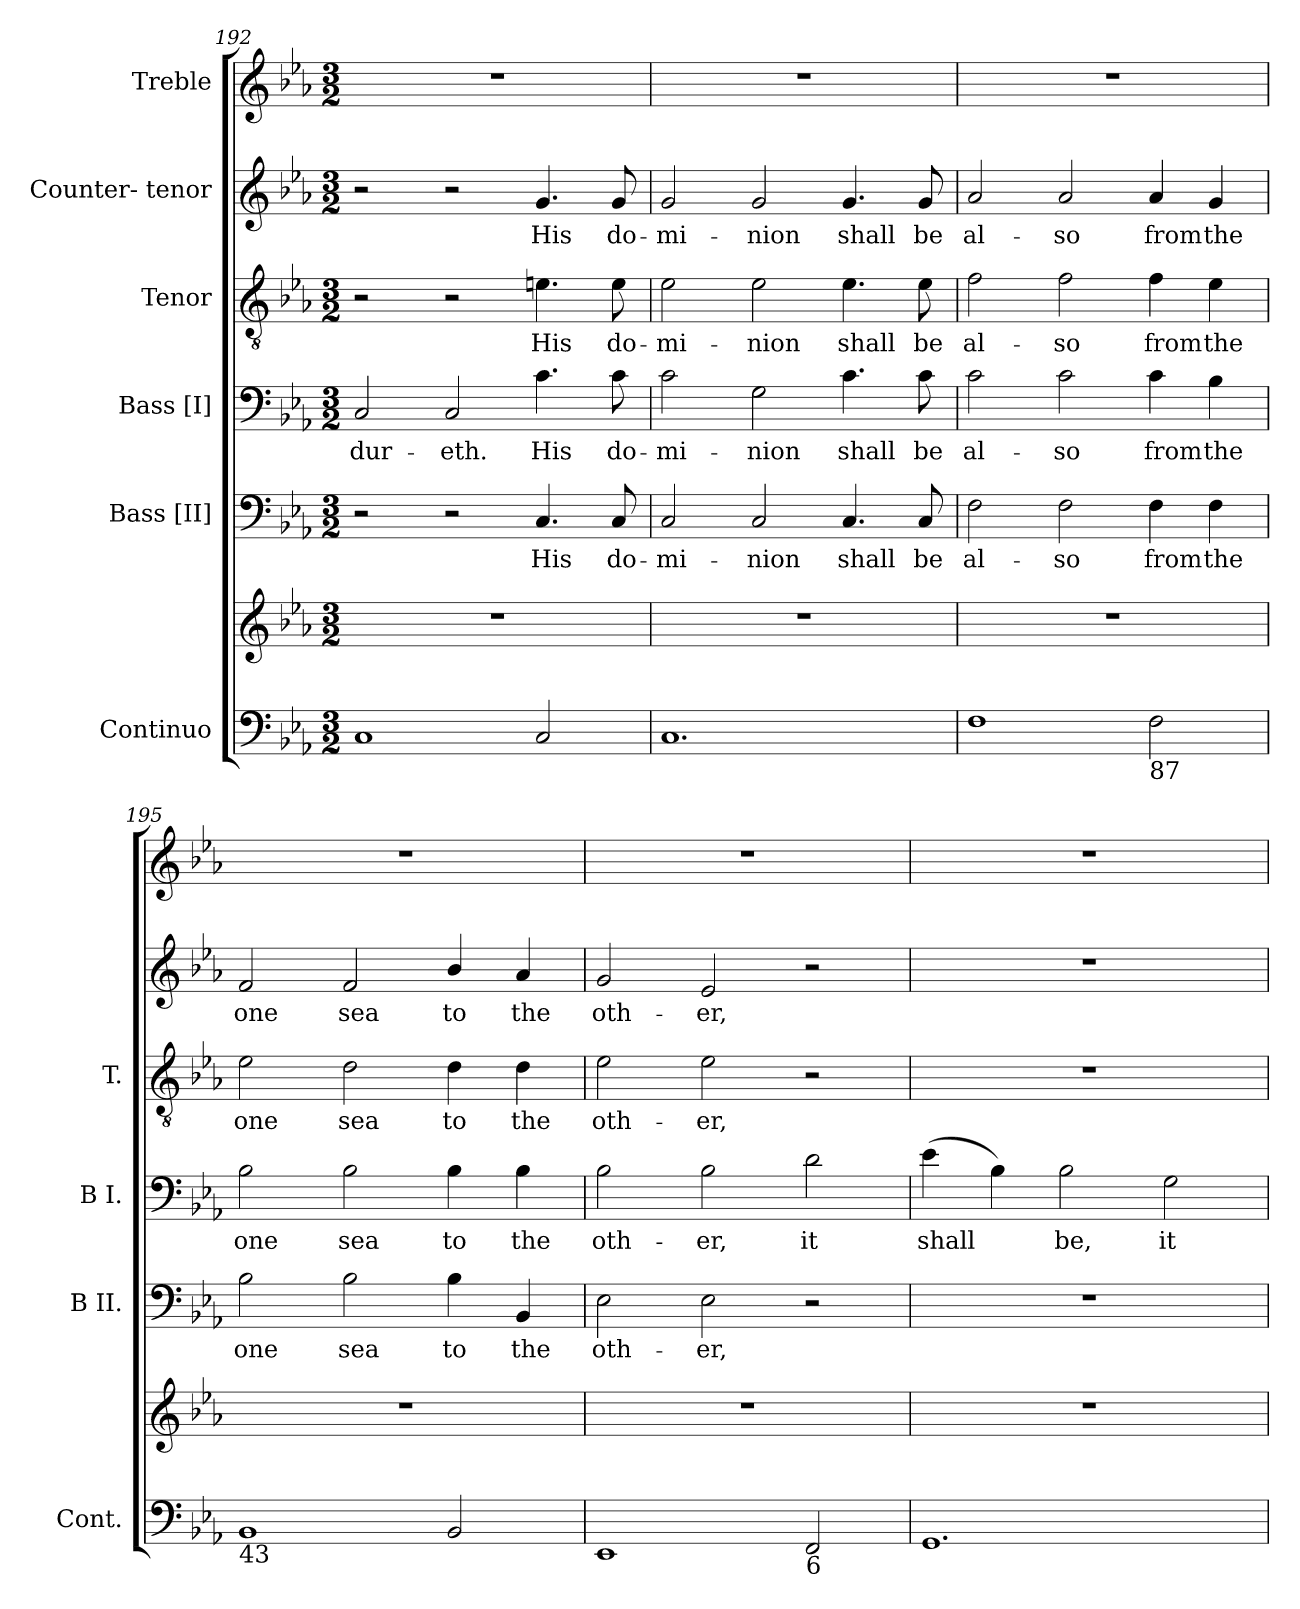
**kern	**kern	**kern	**text	**kern	**text	**kern	**text	**kern	**text	**kern
*part6	*part6	*part5	*part5	*part4	*part4	*part3	*part3	*part2	*part2	*part1
*staff7	*staff6	*staff5	*staff5	*staff4	*staff4	*staff3	*staff3	*staff2	*staff2	*staff1
*I"Continuo	*	*I"Bass [II]	*	*I"Bass [I]	*	*I"Tenor	*	*I"Counter- tenor	*	*I"Treble
*I'Cont.	*	*I'B II.	*	*I'B I.	*	*I'T.	*	*	*	*
*clefF4	*clefG2	*clefF4	*	*clefF4	*	*clefGv2	*	*clefG2	*	*clefG2
*	*	*	*	*	*	*ITrd7c12	*	*	*	*
*k[b-e-a-]	*k[b-e-a-]	*k[b-e-a-]	*	*k[b-e-a-]	*	*k[b-e-a-]	*	*k[b-e-a-]	*	*k[b-e-a-]
*E-:	*E-:	*E-:	*	*E-:	*	*E-:	*	*E-:	*	*E-:
*M3/2	*M3/2	*M3/2	*	*M3/2	*	*M3/2	*	*M3/2	*	*M3/2
=192	=192	=192	=192	=192	=192	=192	=192	=192	=192	=192
!	!LO:N:vis=1	!	!	!	!	!	!	!	!	!
!	!	!	!	!	!LO:LY:b:color=#000000	!	!	!	!	!LO:N:vis=1
1Ci	1.r	2r	.	2Ci/	-dur-	2r	.	2r	.	1.r
!	!	!	!	!	!LO:LY:b:color=#000000	!	!	!	!	!
.	.	2r	.	2Ci/	-eth.	2r	.	2r	.	.
!	!	!	!LO:LY:b:color=#000000	!	!	!	!	!	!	!
!	!	!	!	!	!LO:LY:b:color=#000000	!	!	!	!	!
!	!	!	!	!	!	!	!LO:LY:b:color=#000000	!	!	!
!	!	!	!	!	!	!	!	!	!LO:LY:b:color=#000000	!
2Ci/	.	4.Ci/	His	4.ci\	His	4.Eni\	His	4.gi/	His	.
!	!	!	!LO:LY:b:color=#000000	!	!	!	!	!	!	!
!	!	!	!	!	!LO:LY:b:color=#000000	!	!	!	!	!
!	!	!	!	!	!	!	!LO:LY:b:color=#000000	!	!	!
!	!	!	!	!	!	!	!	!	!LO:LY:b:color=#000000	!
.	.	8Ci/	do-	8ci\	do-	8Ei\	do-	8gi/	do-	.
!!LO:LB:g=z
=193	=193	=193	=193	=193	=193	=193	=193	=193	=193	=193
!	!LO:N:vis=1	!	!	!	!	!	!	!	!	!
!	!	!	!LO:LY:b:color=#000000	!	!	!	!	!	!	!
!	!	!	!	!	!LO:LY:b:color=#000000	!	!	!	!	!
!	!	!	!	!	!	!	!LO:LY:b:color=#000000	!	!	!
!	!	!	!	!	!	!	!	!	!LO:LY:b:color=#000000	!LO:N:vis=1
1.Ci	1.r	2Ci/	-mi-	2ci\	-mi-	2E-i\	-mi-	2gi/	-mi-	1.r
!	!	!	!LO:LY:b:color=#000000	!	!	!	!	!	!	!
!	!	!	!	!	!LO:LY:b:color=#000000	!	!	!	!	!
!	!	!	!	!	!	!	!LO:LY:b:color=#000000	!	!	!
!	!	!	!	!	!	!	!	!	!LO:LY:b:color=#000000	!
.	.	2Ci/	-nion	2Gi\	-nion	2E-i\	-nion	2gi/	-nion	.
!	!	!	!LO:LY:b:color=#000000	!	!	!	!	!	!	!
!	!	!	!	!	!LO:LY:b:color=#000000	!	!	!	!	!
!	!	!	!	!	!	!	!LO:LY:b:color=#000000	!	!	!
!	!	!	!	!	!	!	!	!	!LO:LY:b:color=#000000	!
.	.	4.Ci/	shall	4.ci\	shall	4.E-i\	shall	4.gi/	shall	.
!	!	!	!LO:LY:b:color=#000000	!	!	!	!	!	!	!
!	!	!	!	!	!LO:LY:b:color=#000000	!	!	!	!	!
!	!	!	!	!	!	!	!LO:LY:b:color=#000000	!	!	!
!	!	!	!	!	!	!	!	!	!LO:LY:b:color=#000000	!
.	.	8Ci/	be	8ci\	be	8E-i\	be	8gi/	be	.
=194	=194	=194	=194	=194	=194	=194	=194	=194	=194	=194
!	!LO:N:vis=1	!	!	!	!	!	!	!	!	!
!	!	!	!LO:LY:b:color=#000000	!	!	!	!	!	!	!
!	!	!	!	!	!LO:LY:b:color=#000000	!	!	!	!	!
!	!	!	!	!	!	!	!LO:LY:b:color=#000000	!	!	!
!	!	!	!	!	!	!	!	!	!LO:LY:b:color=#000000	!LO:N:vis=1
1Fi	1.r	2Fi\	al-	2ci\	al-	2Fi\	al-	2a-i/	al-	1.r
!	!	!	!LO:LY:b:color=#000000	!	!	!	!	!	!	!
!	!	!	!	!	!LO:LY:b:color=#000000	!	!	!	!	!
!	!	!	!	!	!	!	!LO:LY:b:color=#000000	!	!	!
!	!	!	!	!	!	!	!	!	!LO:LY:b:color=#000000	!
.	.	2Fi\	-so	2ci\	-so	2Fi\	-so	2a-i/	-so	.
!	!	!	!LO:LY:b:color=#000000	!	!	!	!	!	!	!
!	!	!	!	!	!LO:LY:b:color=#000000	!	!	!	!	!
!	!	!	!	!	!	!	!LO:LY:b:color=#000000	!	!	!
!LO:TX:b:t=87	!	!	!	!	!	!	!	!	!	!
!	!	!	!	!	!	!	!	!	!LO:LY:b:color=#000000	!
2Fi\	.	4Fi\	from	4ci\	from	4Fi\	from	4a-i/	from	.
!	!	!	!LO:LY:b:color=#000000	!	!	!	!	!	!	!
!	!	!	!	!	!LO:LY:b:color=#000000	!	!	!	!	!
!	!	!	!	!	!	!	!LO:LY:b:color=#000000	!	!	!
!	!	!	!	!	!	!	!	!	!LO:LY:b:color=#000000	!
.	.	4Fi\	the	4B-i\	the	4E-i\	the	4gi/	the	.
=195	=195	=195	=195	=195	=195	=195	=195	=195	=195	=195
!	!LO:N:vis=1	!	!	!	!	!	!	!	!	!
!	!	!	!LO:LY:b:color=#000000	!	!	!	!	!	!	!
!	!	!	!	!	!LO:LY:b:color=#000000	!	!	!	!	!
!	!	!	!	!	!	!	!LO:LY:b:color=#000000	!	!	!
!LO:TX:b:t=43	!	!	!	!	!	!	!	!	!	!
!	!	!	!	!	!	!	!	!	!LO:LY:b:color=#000000	!LO:N:vis=1
1BB-i	1.r	2B-i\	one	2B-i\	one	2E-i\	one	2fi/	one	1.r
!	!	!	!LO:LY:b:color=#000000	!	!	!	!	!	!	!
!	!	!	!	!	!LO:LY:b:color=#000000	!	!	!	!	!
!	!	!	!	!	!	!	!LO:LY:b:color=#000000	!	!	!
!	!	!	!	!	!	!	!	!	!LO:LY:b:color=#000000	!
.	.	2B-i\	sea	2B-i\	sea	2Di\	sea	2fi/	sea	.
!	!	!	!LO:LY:b:color=#000000	!	!	!	!	!	!	!
!	!	!	!	!	!LO:LY:b:color=#000000	!	!	!	!	!
!	!	!	!	!	!	!	!LO:LY:b:color=#000000	!	!	!
!	!	!	!	!	!	!	!	!	!LO:LY:b:color=#000000	!
2BB-i/	.	4B-i\	to	4B-i\	to	4Di\	to	4b-i/	to	.
!	!	!	!LO:LY:b:color=#000000	!	!	!	!	!	!	!
!	!	!	!	!	!LO:LY:b:color=#000000	!	!	!	!	!
!	!	!	!	!	!	!	!LO:LY:b:color=#000000	!	!	!
!	!	!	!	!	!	!	!	!	!LO:LY:b:color=#000000	!
.	.	4BB-i/	the	4B-i\	the	4Di\	the	4a-i/	the	.
=196	=196	=196	=196	=196	=196	=196	=196	=196	=196	=196
!	!LO:N:vis=1	!	!	!	!	!	!	!	!	!
!	!	!	!LO:LY:b:color=#000000	!	!	!	!	!	!	!
!	!	!	!	!	!LO:LY:b:color=#000000	!	!	!	!	!
!	!	!	!	!	!	!	!LO:LY:b:color=#000000	!	!	!
!	!	!	!	!	!	!	!	!	!LO:LY:b:color=#000000	!LO:N:vis=1
1EE-i	1.r	2E-i\	oth-	2B-i\	oth-	2E-i\	oth-	2gi/	oth-	1.r
!	!	!	!LO:LY:b:color=#000000	!	!	!	!	!	!	!
!	!	!	!	!	!LO:LY:b:color=#000000	!	!	!	!	!
!	!	!	!	!	!	!	!LO:LY:b:color=#000000	!	!	!
!	!	!	!	!	!	!	!	!	!LO:LY:b:color=#000000	!
.	.	2E-i\	-er,	2B-i\	-er,	2E-i\	-er,	2e-i/	-er,	.
!LO:TX:b:t=6	!	!	!	!	!	!	!	!	!	!
!	!	!	!	!	!LO:LY:b:color=#000000	!	!	!	!	!
2FFi/	.	2r	.	2di\	it	2r	.	2r	.	.
=197	=197	=197	=197	=197	=197	=197	=197	=197	=197	=197
!	!LO:N:vis=1	!LO:N:vis=1	!	!	!	!	!	!	!	!
!	!	!	!	!	!LO:LY:b:color=#000000	!LO:N:vis=1	!	!LO:N:vis=1	!	!LO:N:vis=1
1.GGi	1.r	1.r	.	(4e-i\	shall	1.r	.	1.r	.	1.r
.	.	.	.	4B-i\)	.	.	.	.	.	.
!	!	!	!	!	!LO:LY:b:color=#000000	!	!	!	!	!
.	.	.	.	2B-i\	be,	.	.	.	.	.
!	!	!	!	!	!LO:LY:b:color=#000000	!	!	!	!	!
.	.	.	.	2Gi\	it	.	.	.	.	.
=	=	=	=	=	=	=	=	=	=	=
*-	*-	*-	*-	*-	*-	*-	*-	*-	*-	*-
